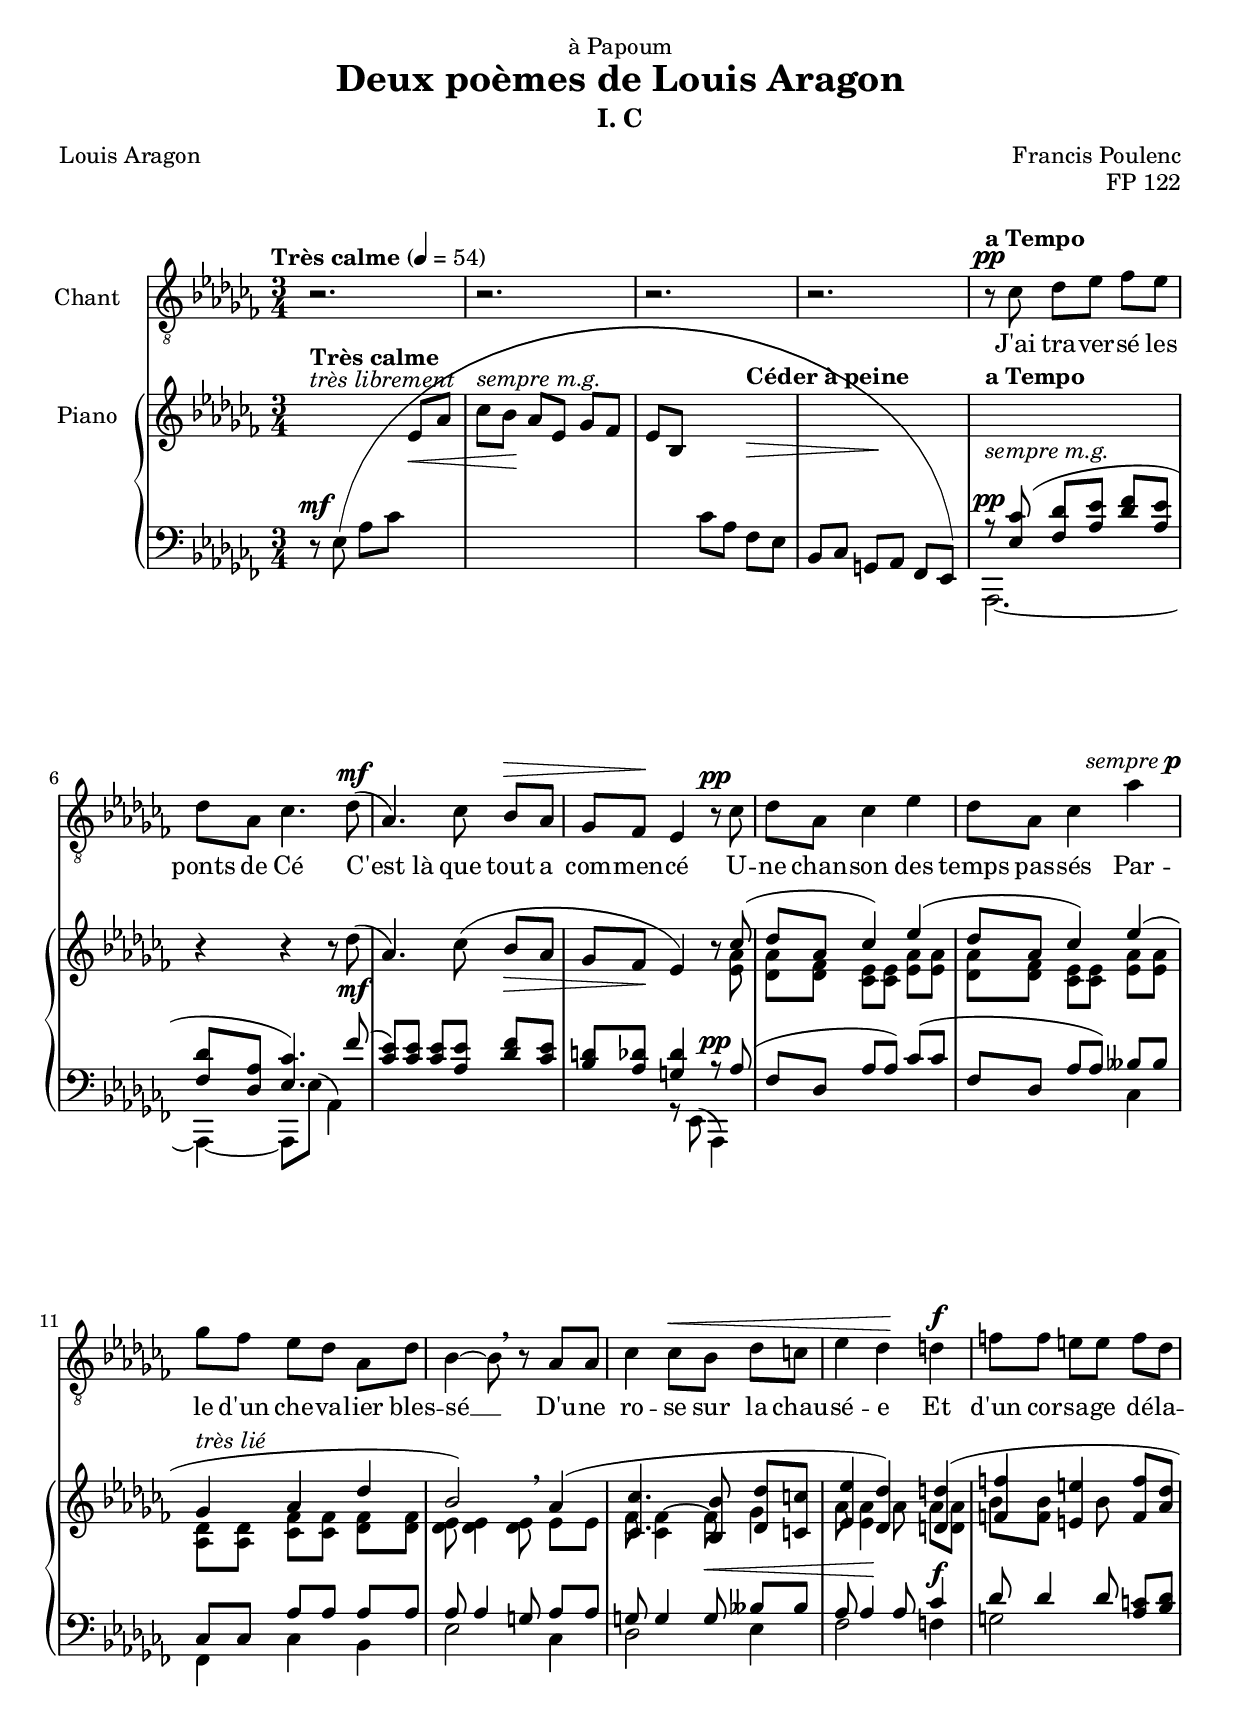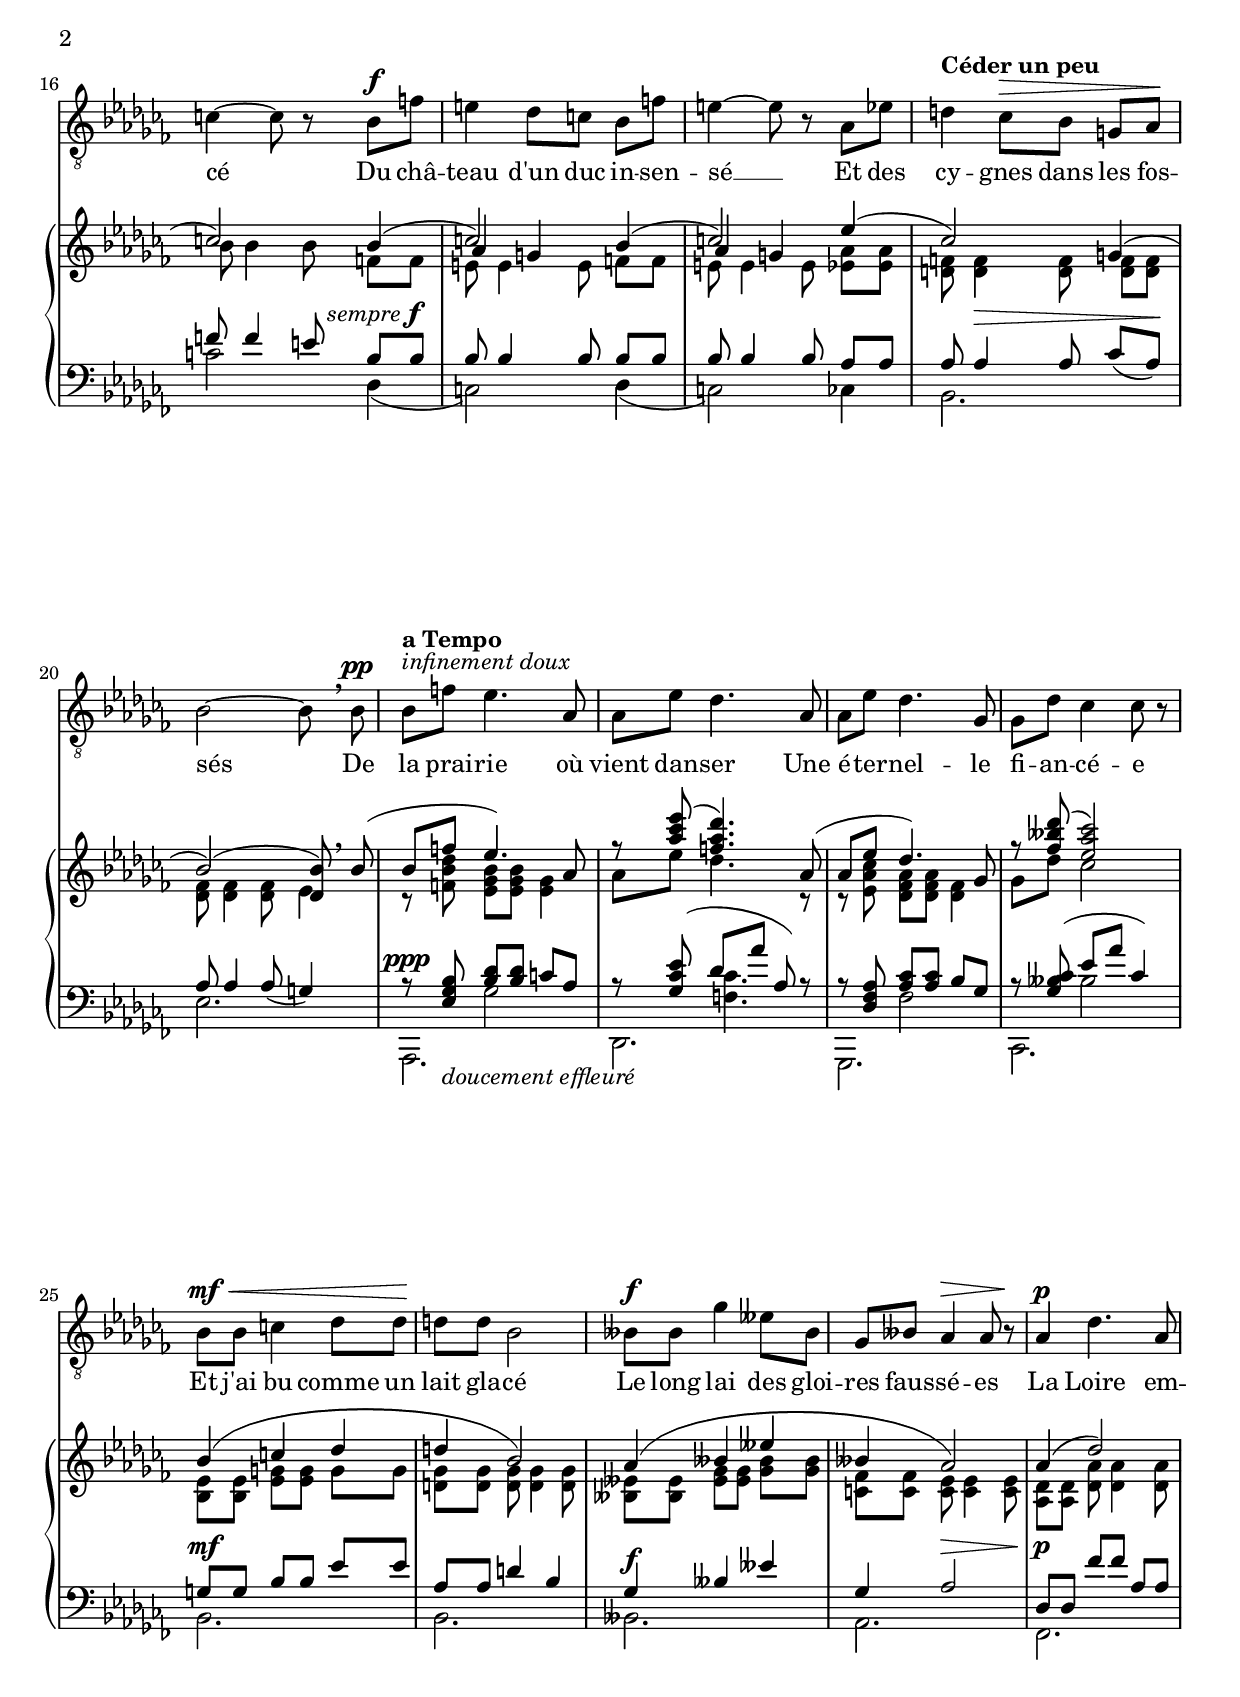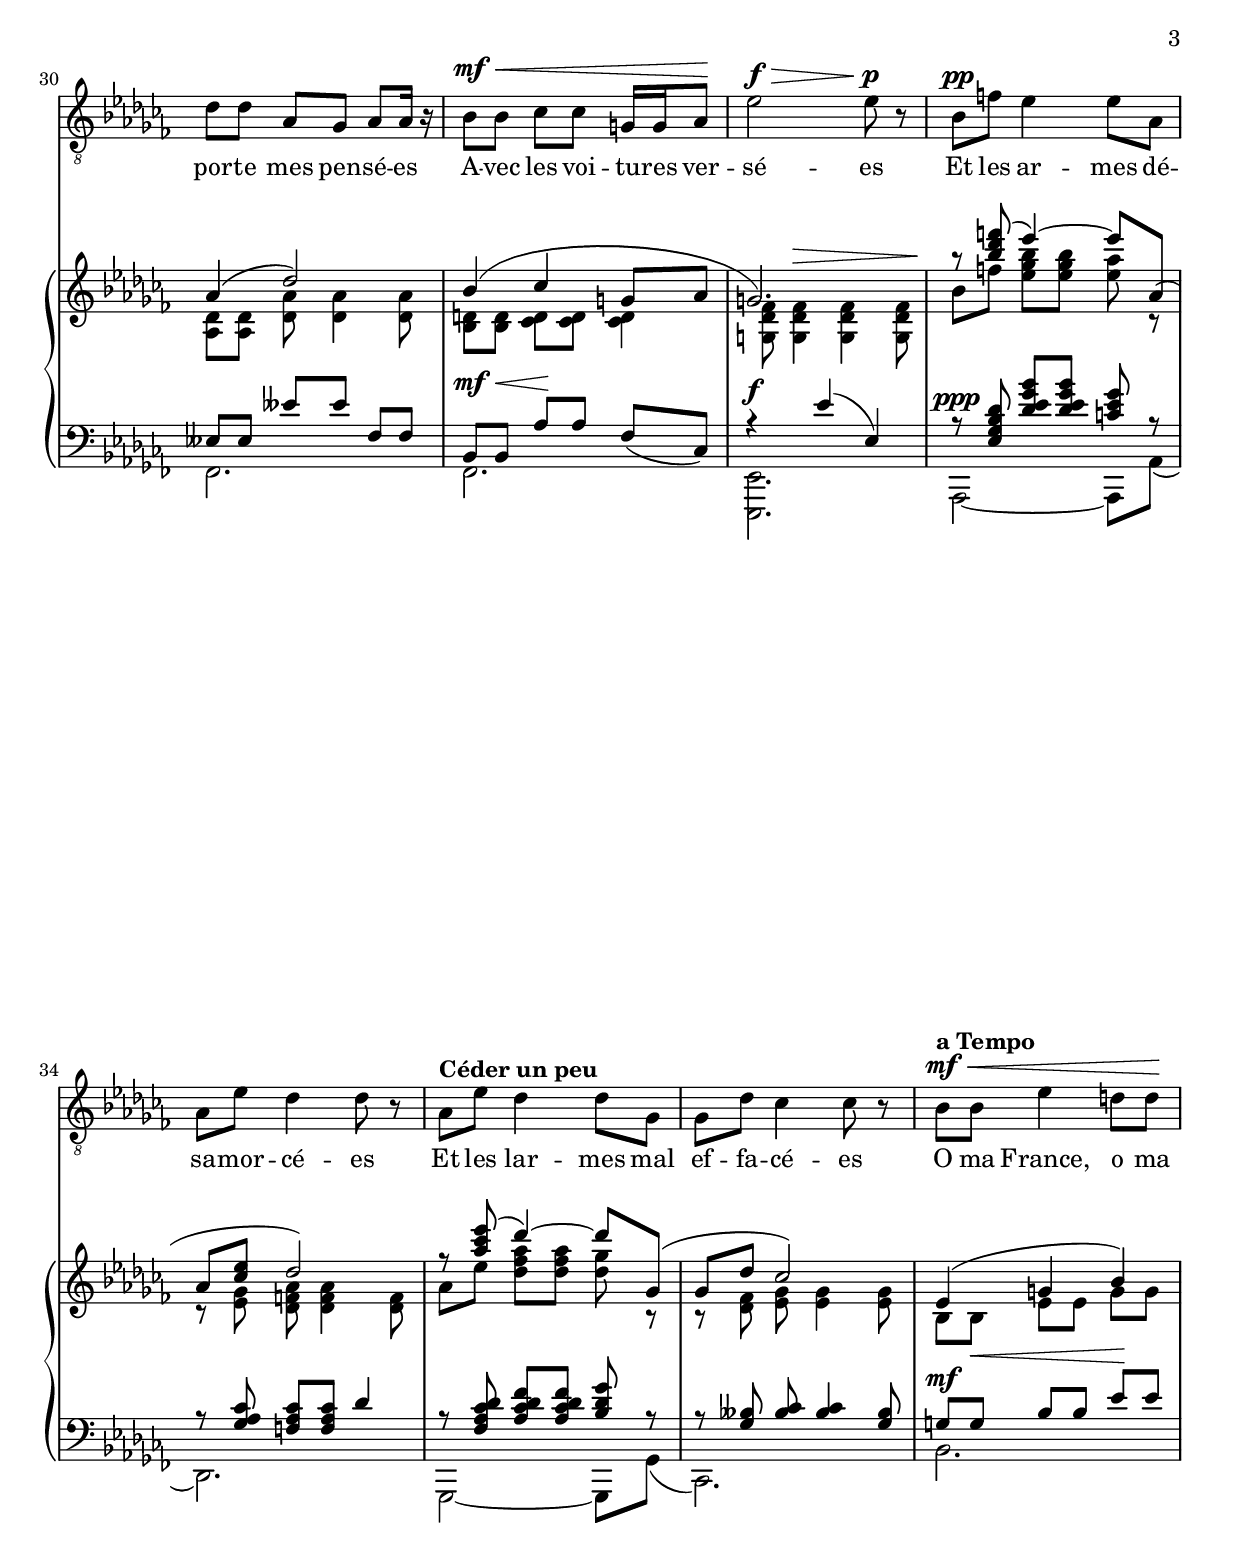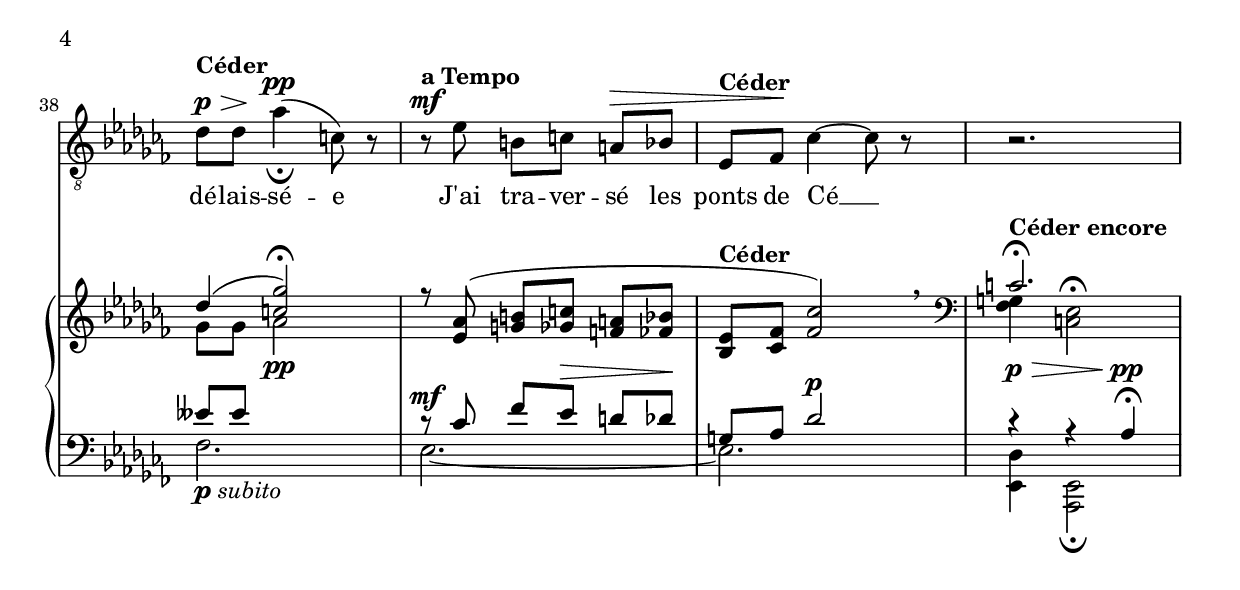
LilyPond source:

\version "2.16.2"
\language "italiano"

\paper {
  system-system-spacing #'padding = #5
}

\header {
  composer = "Francis Poulenc"
  poet = "Louis Aragon"
  title = "Deux poèmes de Louis Aragon"
  subtitle = "I. C"
  dedication = "à Papoum"
  opus = "FP 122"
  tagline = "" % no footer
}

global = {
  \key lab \minor
  \time 3/4
  \tempo "Très calme" 4 = 54
}

pianoSubito = \markup { \dynamic "p" \italic "subito" }
aTempo = \markup { \bold "a Tempo" }

semprepp = #(make-dynamic-script
  (markup #:hspace 0
          #:translate '(-10 . 0)
          #:line (#:normal-text
                  #:italic "sempre"
                  #:dynamic "p")
  )
)

sempref = #(make-dynamic-script
  (markup #:hspace 0
          #:translate '(-10 . 0)
          #:line (#:normal-text
                  #:italic "sempre"
                  #:dynamic "f")
  )
)

melody = {
  \set Timing.beamExceptions = #'()
  
  r2. |
  r2. |
  r2. |
  r2. |
  r8 ^\pp ^\aTempo dob reb mib fab mib |
  reb8 lab dob4. reb8 ^\mf ( |
  lab4. ) dob8 sib ^\> lab |
  solb8 fab \! mib4 r8 ^\pp dob' |
  reb8 lab dob4 mib |
  reb8 lab dob4 lab' ^\semprepp |
  solb8 fab mib reb lab reb |
  sib4~ sib8 \breathe r lab lab |
  dob4 dob8 ^\< sib reb do |
  mib4 reb \! re ^\f |
  fa8 fa mi mi fa reb |
  do4~ do8 r sib ^\f fa' |
  mi4 reb8 do sib fa' |
  mi4~ mi8 r lab, mib' |
  re4 ^\markup { \bold "Céder un peu" } dob8 ^\> sib sol lab \! |
  sib2~ sib8 \breathe sib ^\pp |
  sib8 ^\markup { \italic "infinement doux" } ^\aTempo fa' mib4. lab,8 |
  lab8 mib' reb4. lab8 |
  lab8 mib'8 reb4. solb,8 |
  solb8 reb' dob4 dob8 r |
  sib8 ^\mf ^\< sib8 do4 reb8 reb \! |
  re8 re sib2 |
  sibb8 ^\f sibb solb'4 mibb8 sibb |
  solb8 sibb lab4 ^\> lab8 r \! |
  lab4 ^\p reb4. lab8 |
  reb8 reb lab solb lab lab16 r16 |
  sib8 ^\mf ^\< sib dob dob sol16 sol lab8 \! |
  mib'2 ^\f ^\> mib8 ^\p r8 \! |
  sib8 ^\pp fa' mib4 mib8 lab, |
  lab8 mib' reb4 reb8 r |
  lab8 ^\markup { \bold "Céder un peu" } mib' reb4 reb8 solb, |
  solb8 reb' dob4 dob8 r8 |
  sib8 ^\mf ^\aTempo ^\< sib mib4 re8 re \! |
  reb8 ^\> ^\p ^\markup { \bold "Céder" } reb \! lab'4 _\fermata ( ^\pp do,8 ) r8 |
  r8 ^\mf ^\aTempo mib8 si do la ^\> sib |
  mib,8 ^\markup { \bold "Céder" } fab \! dob'4~ dob8 r8 |
  r2.
}

text = \lyricmode {
  J'ai tra -- ver -- sé les ponts de Cé
  C'est_là que tout a com -- men -- cé
  U -- ne chan -- son des temps pas -- sés
  Par -- le d'un che -- va -- lier bles -- sé __

  D'u -- ne ro -- se sur la chau -- sé -- e
  Et d'un cor -- sa -- ge dé -- la -- cé

  Du châ -- teau d'un duc in -- sen -- sé __
  Et des cy -- gnes dans les fos -- sés

  De la prai -- rie où vient dan -- ser
  Une é -- ter -- nel -- le fi -- an -- cé -- e

  Et j'ai bu comme un lait gla -- cé
  Le long lai des gloi -- res faus -- sé -- es

  La Loire em -- por -- te mes pen -- sé -- es
  A -- vec les voi -- tu -- res ver -- sé -- es
  Et les ar -- mes dé -- sa -- mor -- cé -- es
  Et les lar -- mes mal ef -- fa -- cé -- es

  O ma France, o ma dé -- lais -- \set ignoreMelismata = ##t sé -- e \unset ignoreMelismata

  J'ai tra -- ver -- sé les ponts de Cé __
}

upper = \relative do'' {
  \set Timing.beamExceptions = #'()
  
  s2. ^\markup { \italic "très librement" } ^\markup { \bold "Très calme" } |
  s2. |
  s4 s4 s4 _\> ^\markup { \bold "Céder à peine" } |
  s4 s4 \! s4 |
  s2. ^\aTempo | % 5
  r4 r4 r8 reb8 _\mf ^( |
  lab4. ) dob8 ^( sib _\> lab |
  solb8 fab \! mib4 ) r8

  <<
    {
      \voiceOne
      
      dob'8 ^(
      reb8 lab dob4 ) mib ^( |
      reb8 lab dob4 ) mib ^( | % 10
      solb,4  ^\markup { \italic "très lié" } lab reb |
      sib2 ) lab4 ^( |
      <dob, dob'>4. <sib sib'>8 <reb reb'> <do do'> |
      <mib mib'>4 <reb reb'> ) <re re'> ^( |
      <fa fa'>4 <mi mi'> <fa fa'>8 <lab reb> | % 15
      do2 ) sib4 ^( |
      do2 ) sib4 ^( |
      do2 ) mib4 ^( |
      dob2 ) sol4 ^( |
      sib2 ) ^( <reb, sib'>8 ) \breathe sib'8 ^( | % 20
      sib8 fa' mib4. ) lab,8 |
      r8 <lab' dob mib> ^( <fa lab reb>4. ) lab,8 ^( |
      lab8 mib' reb4. ) solb,8 |
      r8 <fab' sibb reb> ^( <mib lab dob>2 ) |
      sib4 ^( do reb | % 25
      re4 sib2 ) |
      lab4 ^( sibb mibb |
      sibb4 lab2 ) |
      lab4 ^( reb2 ) |
      lab4 ^( reb2 ) | % 30
      sib4 ^( dob sol8 lab |
      sol2. ) |
      r8 <sib' reb fa> ^( mib4~ ) mib8 lab,, ^( |
      lab8 <dob mib> reb2 ) |
      r8 <lab' dob mib> ^( reb4~ ) reb8 solb,,8 ^( |
      solb8 reb' dob2 ) |
      mib,4 ^( sol sib ) |
      reb4 ^( <do solb'>2 \fermata ) |
      r8 <mib, lab> ^( <sol si> <solb do> <fa la> <fab sib> |
      <sib, mib>8 ^\markup { \bold "Céder" } <dob fab> <fab dob'>2 ) \breathe |
      
      \clef bass
      do2. \fermata
    } \\
    {
      \voiceTwo
      
      <mib lab>8
      <reb lab'>8 <reb fab> <dob mib> <dob mib> <mib lab> <mib lab> |
      <reb lab'>8 <reb fab> <dob mib> <dob mib> <mib lab> <mib lab> | % 10
      <lab, reb>8 <lab reb> <dob fab> <dob fab> <reb fab> <reb fab> |
      <reb mib>8 <reb mib>4 <reb mib>8 \breathe mib mib |
      fab8 <dob fab^~>4 fab8 solb4 |
      lab8 <mib lab>4 lab8 lab <re, lab'> |
      sib'8 <fa sib> s8 sib s4 | % 15
      sib8 sib4 sib8 fa8 fa |
      mi8 mi4 mi8 fa8 fa |
      mi8 mi4 mi8 <mib lab>8 <mib lab> |
      <re fa>8 <re fa>4 <re fa>8 <re fa> <re fa> |
      <reb fab>8 <reb fab>4 <reb fab>8 mib4 | % 20
      r8 <fa sib reb>8 <mib solb sib> <mib solb sib> <mib solb>4 |
      lab8 mib' reb4. r8 |
      r8 <mib, lab dob>8 <reb fab lab> <reb fab lab>  <reb fab>4 |
      solb8 reb' dob2 |
      <sib, mib>8 <sib mib> <mib sol> <mib sol> sol sol | % 25
      <re solb>8 <re solb> <re solb> <re solb>4 <re solb>8 |
      <sibb mibb>8 <sibb mibb> <mibb solb> <mibb solb> <solb sibb> <solb sibb> |
      <do, fab>8 <do fab> <do mib> <do mib>4  <do mib>8 |
      <lab reb>8 <lab reb>8 <reb lab'>8 <reb lab'>4 <reb lab'>8 |
      <lab reb>8 <lab reb>8 <reb lab'>8 <reb lab'>4 <reb lab'>8 |
      <sib re>8 <sib re>8 <dob re>8 <dob re>8 <dob re>4 |
      <sol reb' fab>8 <sol reb' fab>4 ^\> <sol reb' fab>4 <sol reb' fab>8 |
      sib'8 \! fa' <mib solb sib> <mib solb sib> <mib lab> r |
      r8 <mib, solb> <reb fa lab> <reb fa lab>4 <reb fa>8 |
      lab'8 mib' <reb fab lab> <reb fab lab> <reb solb> r |
      r8 <reb, fab> <mib solb> <mib solb>4 <mib solb>8 |
      sib8 sib mib mib sol sol |
      solb8 solb lab2 _\pp |
      s2. |
      s2. |
      
      \clef bass
      <fab, sol>4 ^\markup { \bold "Céder encore" } <do mib>2 ^\fermata |
    } \\
    {
      \voiceThree
      s8
      s2. |
      s2. |
      s2. |
      s2. |
      s2. |
      s2. |
      s2. |
      s2. |
      lab''4 sol s4 |
      lab4 sol s4 |
    }
  >>


}

lower = \relative do {
  \set Timing.beamExceptions = #'()
  
  r8 ^\mf mib ^( lab[ dob]
  \change Staff = "upper"
  mib8 _\< lab
  dob8 ^\markup { \italic "sempre m.g." } sib \! lab mib solb fab |
  mib8 sib
  \change Staff = "lower"
  dob8 lab fab mib |
  sib8 dob sol lab fab mib ) |

  <<
    {
      \voiceOne
      
      r8 ^\markup { \italic "sempre m.g." } ^\pp <mib' dob'> ^( <fab reb'> <lab mib'> <reb fab> <lab mib'> |
      <fab reb'>8 <reb lab'> <mib dob'>4. ) \slurDown fab'8 ^( |
      <dob mib>8 ) <dob mib> <dob mib> <lab mib'> <reb fab> <dob mib> |
      <sib re>8 <lab reb> <sol reb'>4 r8 ^\pp lab ^( |
      fab8 reb lab' lab ) dob ^( dob |
      fab,8 reb lab' lab ) sibb sibb |
      dob,8 dob lab' lab lab lab |
      lab8 lab4 sol8 lab lab |
      sol8 sol4 sol8 ^\< sibb sibb |
      lab8 lab4 \! lab8 dob4 ^\f |
      reb8 reb4 reb8 <lab do>8 <sib reb> |
      fa'8 fa4 mi8 sib8 ^\sempref sib |
      sib8 sib4 sib8 sib sib |
      sib8 sib4 sib8 lab lab |
      lab8 lab4 ^\> lab8 dob _( lab \! ) |
      lab8 lab4 lab8 _( sol4 ) |
      r8 ^\ppp <mib solb sib> _\markup { \italic "doucement effleuré" } <sib' reb> <sib reb> do lab |
      r8 <solb dob mib> ^( reb' lab' lab,8 ) r8 |
      r8 <reb, fab lab> <lab' dob> <lab dob> sib solb |
      r8 <solb sibb dob> ^( mib'8 lab dob,4 ) |
      sol8 ^\mf sol sib sib mib mib |
      lab,8 lab re4 sib4 |
      solb4 ^\f sibb mibb |
      solb,4 lab2 ^\> |
      reb,8 \! \p reb fab'8 fab lab, lab |
      mibb8 mibb mibb' mibb fab, fab |
      sib,8 ^\mf ^\< sib lab' \! lab fab _( dob ) |
      r4 ^\f mib' ^( mib, ) |
      r8 ^\ppp <mib solb sib reb>8 <reb' mib solb sib> <reb mib solb sib> <do mib solb> r8 |
      r8 <solb lab dob> <fa lab dob> <fa lab dob> reb'4 |
      r8 <fab, lab dob reb> <lab dob reb fab> <lab dob reb fab> <sib reb solb> r8 |
      r8 <solb sibb> <sibb dob> <sibb dob>4 <solb sibb>8 |
      sol8 ^\mf sol ^\< sib sib mib \! mib |
      mibb8 mibb s2 |
      r8 ^\mf dob fab mib ^\> re reb \! |
      sol,8 lab reb2 ^\p |
      r4 ^\p ^\> r4 lab4 \! \fermata ^\pp |

    } \\
    {
      \voiceTwo
      
      lab,,2.~ |
      lab4~ lab8  mib'' ^( lab,4 ) |
      s2. |
      s4 r8 mib ^( lab,4 ) |
      s2. |
      s2 dob'4 |
      fab,4 dob' sib |
      mib2 dob4 |
      reb2 mib4 |
      fab2 fa4 |
      sol2 s4 |
      do2 reb,4 _( |
      do2 ) reb4 _( |
      do2 ) dob4 |
      sib2. |
      mib2. |
      lab,,2. |
      reb2. |
      solb,2. |
      dob2. |
      sib'2. |
      sib2. |
      sibb2. |
      lab2. |
      fab2. |
      fab2. |
      fab2. |
      <mib, mib'>2. |
      lab2~ lab8 lab'8 _( |
      reb,2. ) |
      solb,2~ solb8 solb'8 _( |
      dob,2. ) |
      sib'2. |
      fab'2. _\pianoSubito |
      mib2.~ |
      mib2. |
      <mib, reb'>4 <mib lab,>2 _\fermata |
    } \\
    {
      \voiceTwo
      
      s2. |
      s2. |
      s2. |
      s2. |
      s2. |
      s2. |
      s2. |
      s2. |
      s2. |
      s2. |
      s2. |
      s2. |
      s2. |
      s2. |
      s2. |
      s2. |
      s4 solb'2 |
      s4 <fa dob'>4. s8 |
      s4 fab2 |
      s4 sibb2 |
    }
  >>
}

\score {
  <<
     \new Voice <<
      \global
      \set Staff.instrumentName = #"Chant"
      \relative do' {
        \clef "G_8"
        \melody
      }
      \addlyrics {
        \text
      }
    >>
    \new PianoStaff <<
      \new Staff = "upper" <<
        \global
        \upper
      >>
      \new Staff = "lower" <<
        \global
        \clef bass
        \lower
      >>
      \set Staff.instrumentName = #"Piano"
    >>
  >>

  \layout {
    \context {
      \Voice
    }
  }

  \midi { }
}

